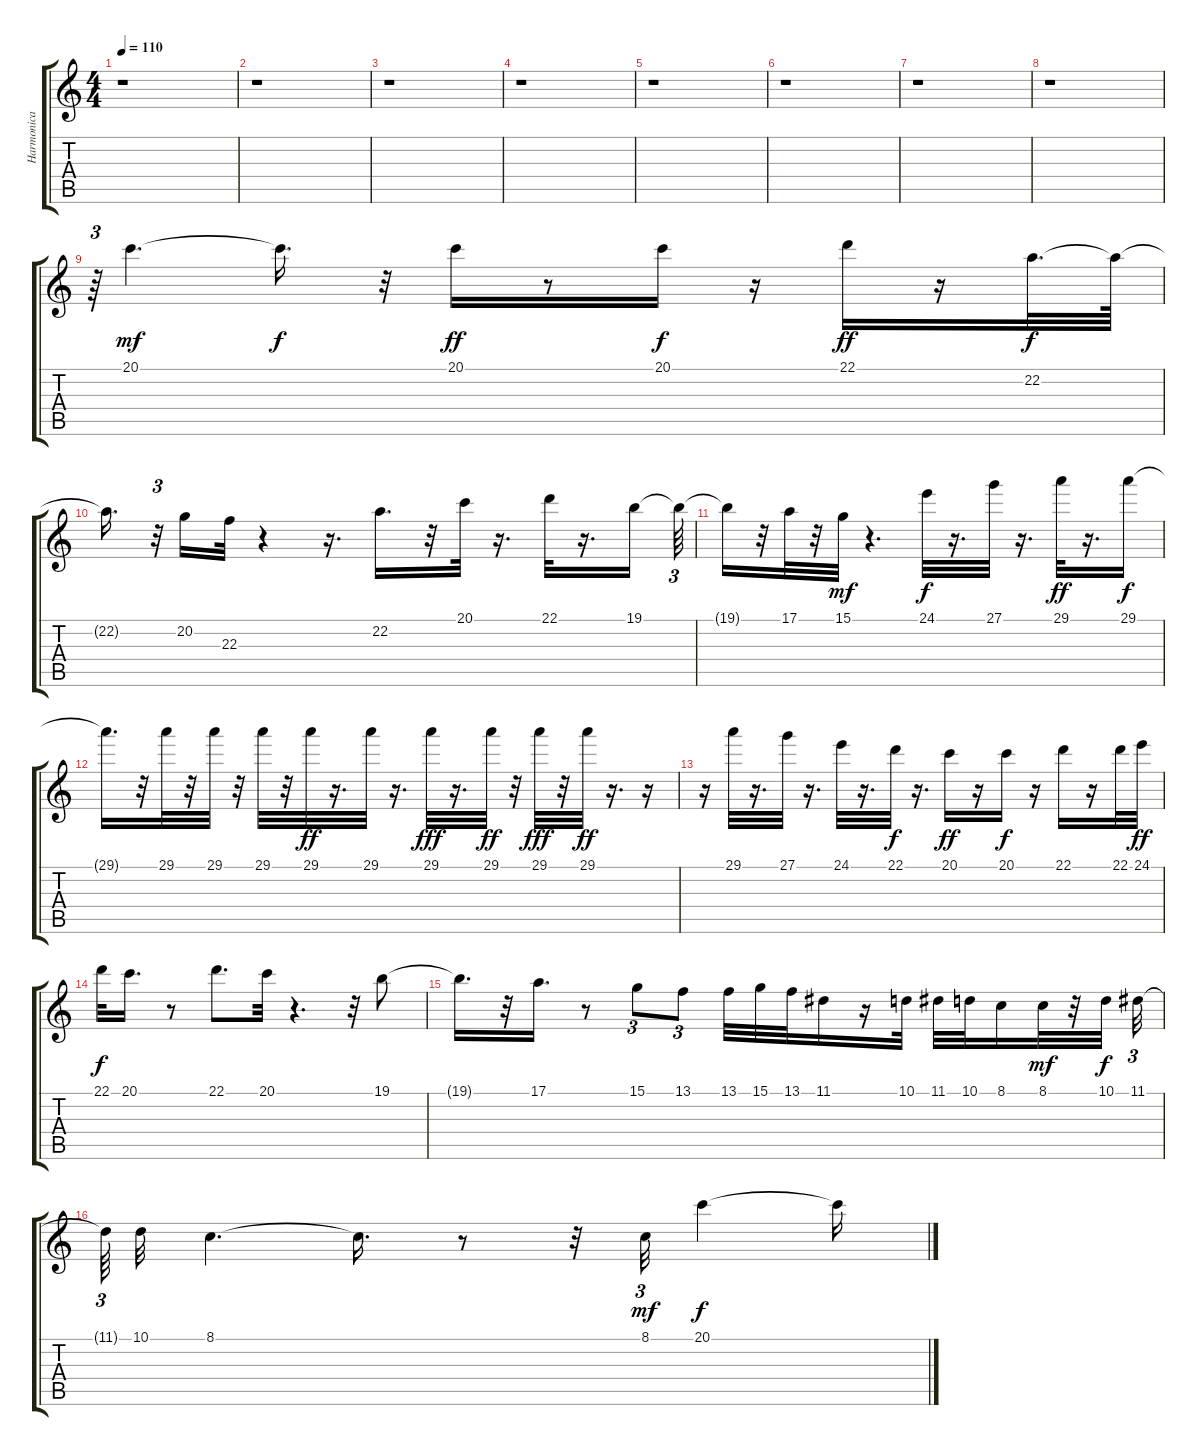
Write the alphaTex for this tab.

\track ("Harmonica" "Harmonica") {instrument harmonica}
\staff {score tabs}
\tuning (E4 B3 G3 D3 A2 E2) {hide}
\ts (4 4)
\tempo 110
\clef g2
\ks c
r.1{dy f} |
r.1 |
r.1 |
r.1 |
r.1 |
r.1 |
r.1 |
r.1 |
r.64{tu (3 2)} 20.1.4{d dy mf} 20.1{t}.16{d dy f} r.32 20.1.16{dy ff} r.8 20.1.16{dy f} r.16 22.1.16{dy ff} r.16 22.2.32{d dy f} 22.2{t}.64 |
22.2{t}.16{d} r.32{tu (3 2)} 20.2.16 22.3.32 r.4 r.16{d} 22.2.16{d} r.32 20.1.32 r.16{d} 22.1.32 r.16{d} 19.1.16 19.1{t}.64{tu (3 2)} |
19.1{t}.16 r.32 17.1.32 r.32 15.1.32{dy mf} r.4{d} 24.1.32{dy f} r.16{d} 27.1.32 r.16{d} 29.1.32{dy ff} r.16{d} 29.1.16{dy f} |
29.1{t}.16{d} r.32 29.1.32 r.32 29.1.32 r.32 29.1.32 r.32 29.1.32{dy ff} r.16{d} 29.1.32 r.16{d} 29.1.32{dy fff} r.16{d} 29.1.32{dy ff} r.32 29.1.32{dy fff} r.32 29.1.32{dy ff} r.16{d} r.16 |
r.16 29.1.32 r.16{d} 27.1.32 r.16{d} 24.1.32 r.16{d} 22.1.32{dy f} r.16{d} 20.1.16{dy ff} r.16 20.1.16{dy f} r.16 22.1.16 r.16 22.1.32 24.1.32{dy ff} |
22.1.32{dy f} 20.1.16{d} r.8 22.1.8{d} 20.1.32 r.4{d} r.32 19.1.8 |
19.1{t}.16{d} r.32 17.1.16{d} r.8 15.1.8{tu (3 2)} 13.1.8{tu (3 2)} 13.1.32 15.1.32 13.1.32 11.1.16 r.16 10.1.32 11.1.32 10.1.32 8.1.16 8.1.32{dy mf} r.32 10.1.32{dy f} 11.1.32{tu (3 2)} |
11.1{t}.64{tu (3 2)} 10.1.32 8.1.4{d} 8.1{t}.16{d} r.8 r.32 8.1.32{tu (3 2) dy mf} 20.1.4{dy f} 20.1{t}.16
